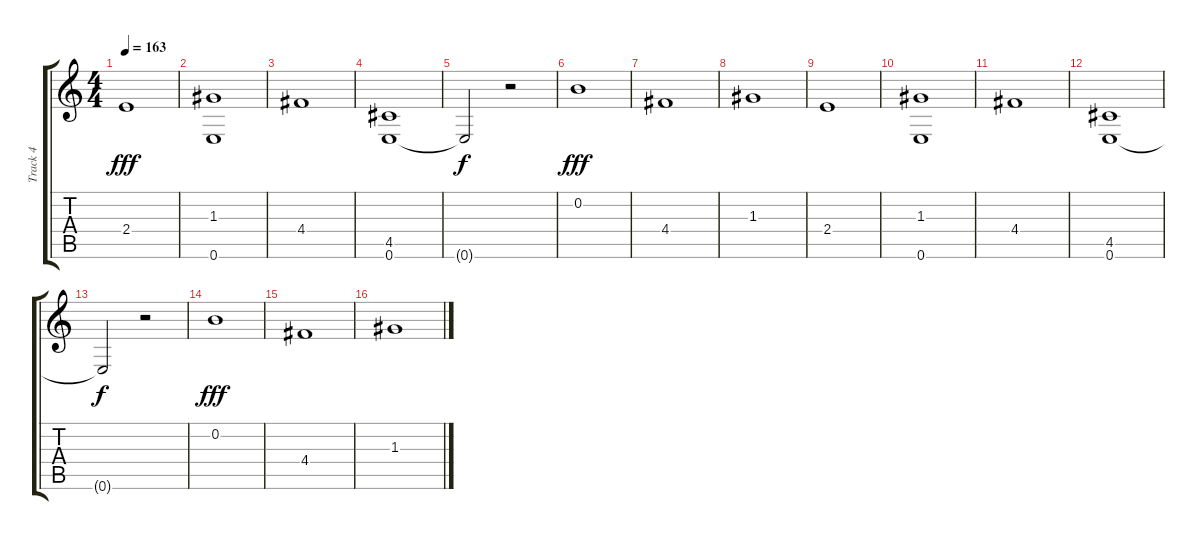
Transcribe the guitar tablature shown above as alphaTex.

\track ("Track 4" "Track 4") {instrument electricbasspick}
\staff {score tabs}
\tuning (E4 B3 G3 D3 A2 E2) {hide}
\ts (4 4)
\tempo 163
\clef g2
\ks c
2.4.1{dy fff} |
(1.3 0.6).1 |
4.4.1 |
(4.5 0.6).1 |
0.6{t}.2{dy f} r.2 |
0.2.1{dy fff} |
4.4.1 |
1.3.1 |
2.4.1 |
(1.3 0.6).1 |
4.4.1 |
(4.5 0.6).1 |
0.6{t}.2{dy f} r.2 |
0.2.1{dy fff} |
4.4.1 |
1.3.1
